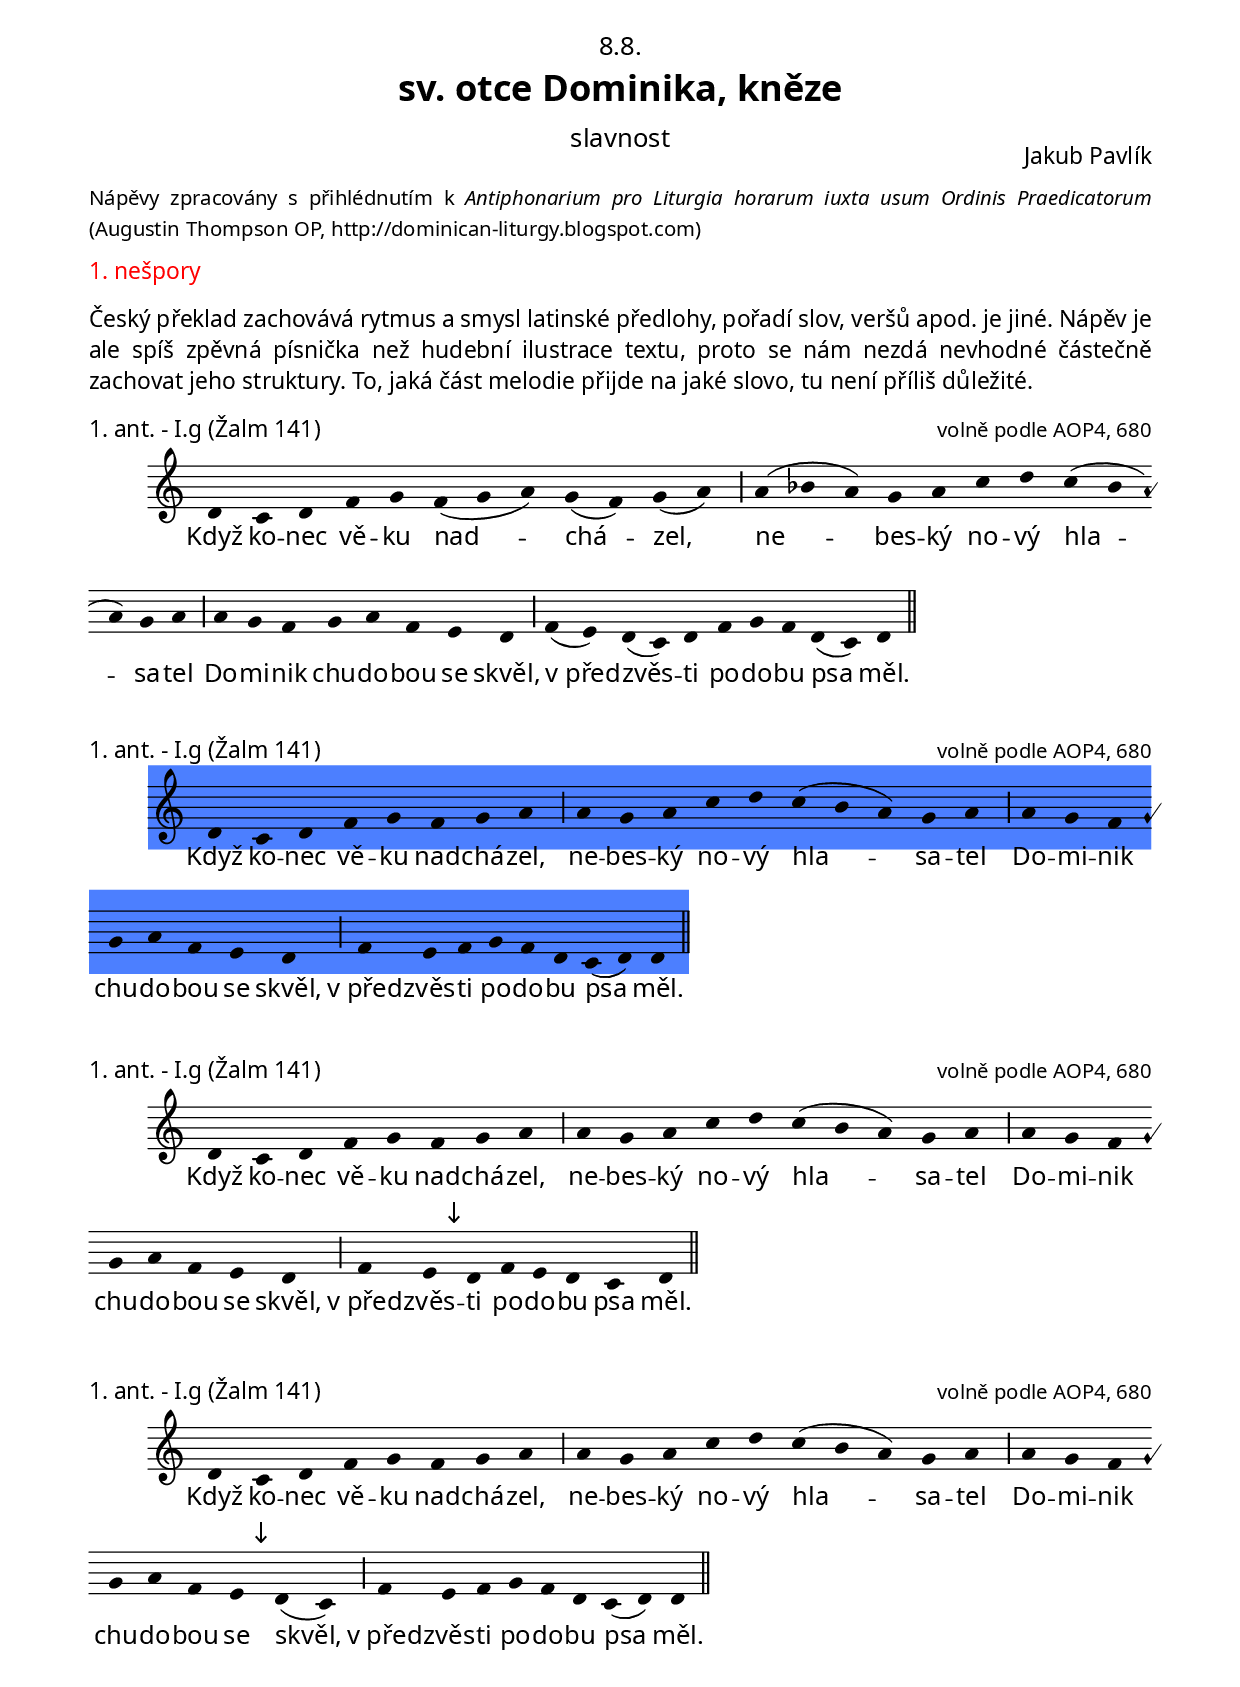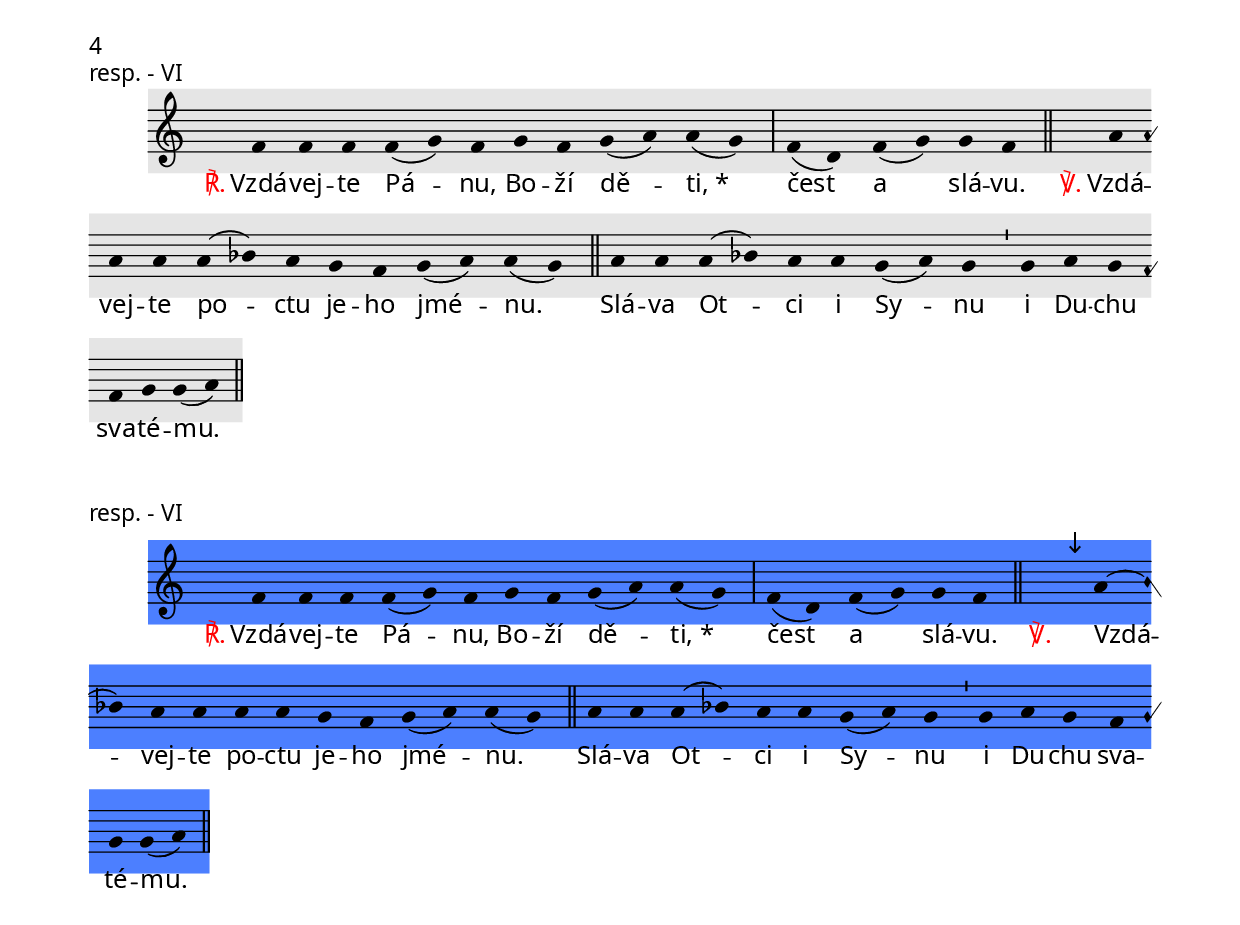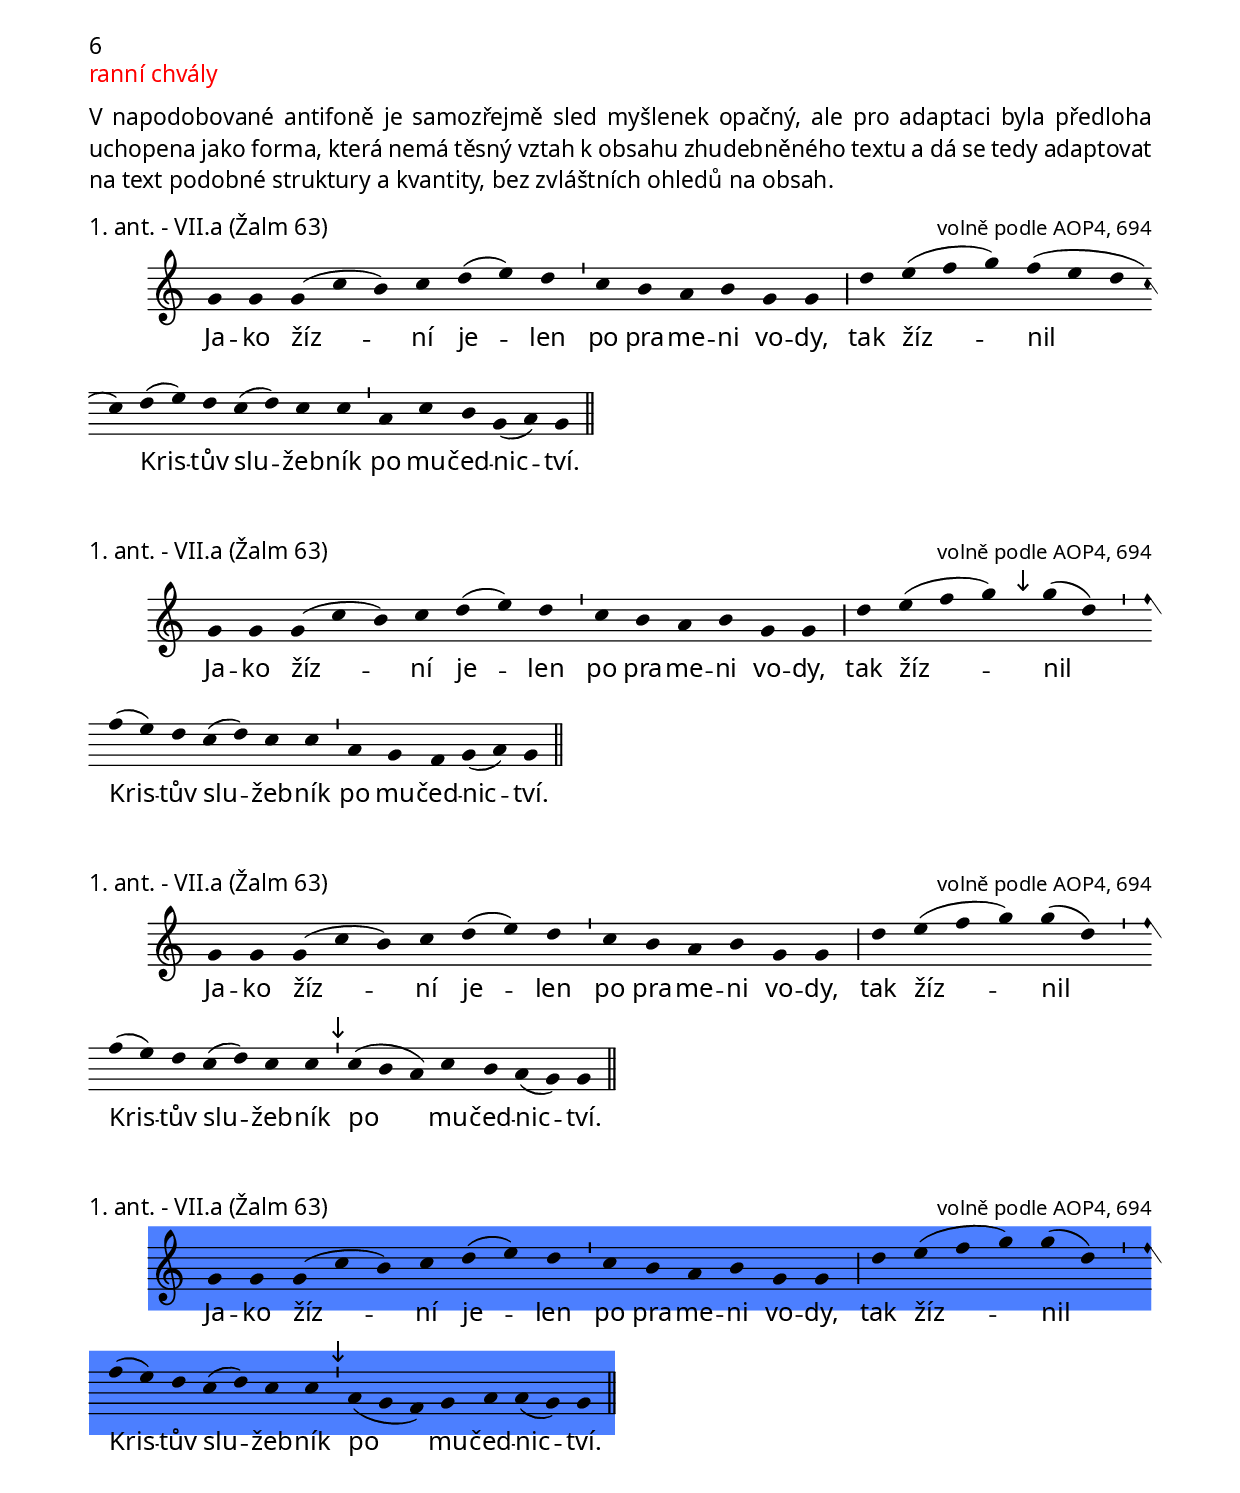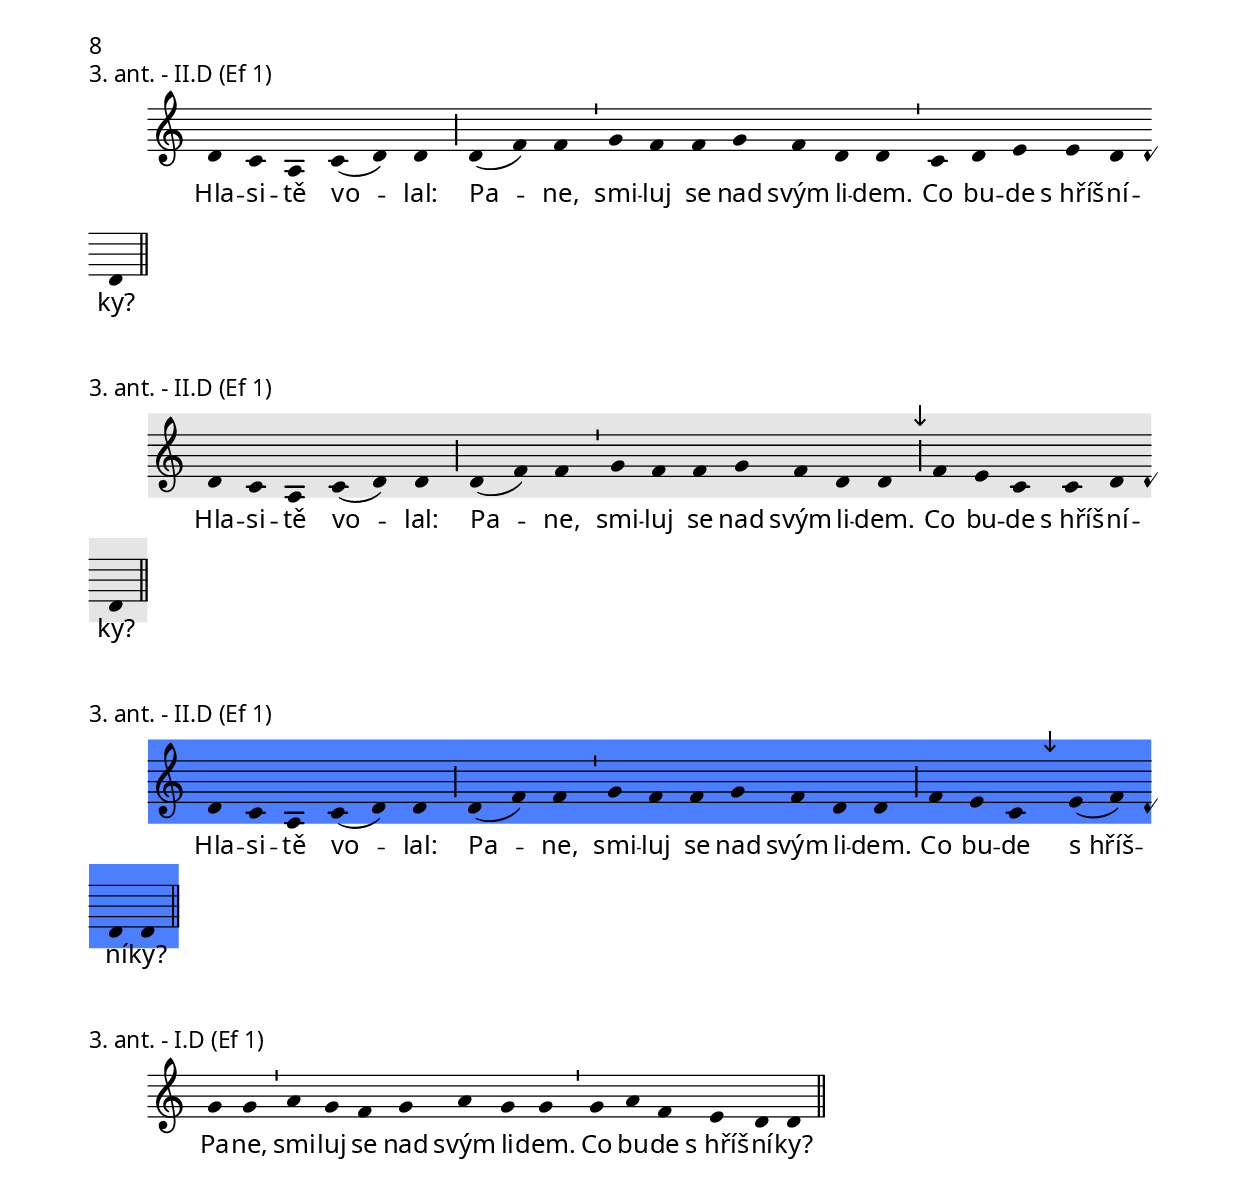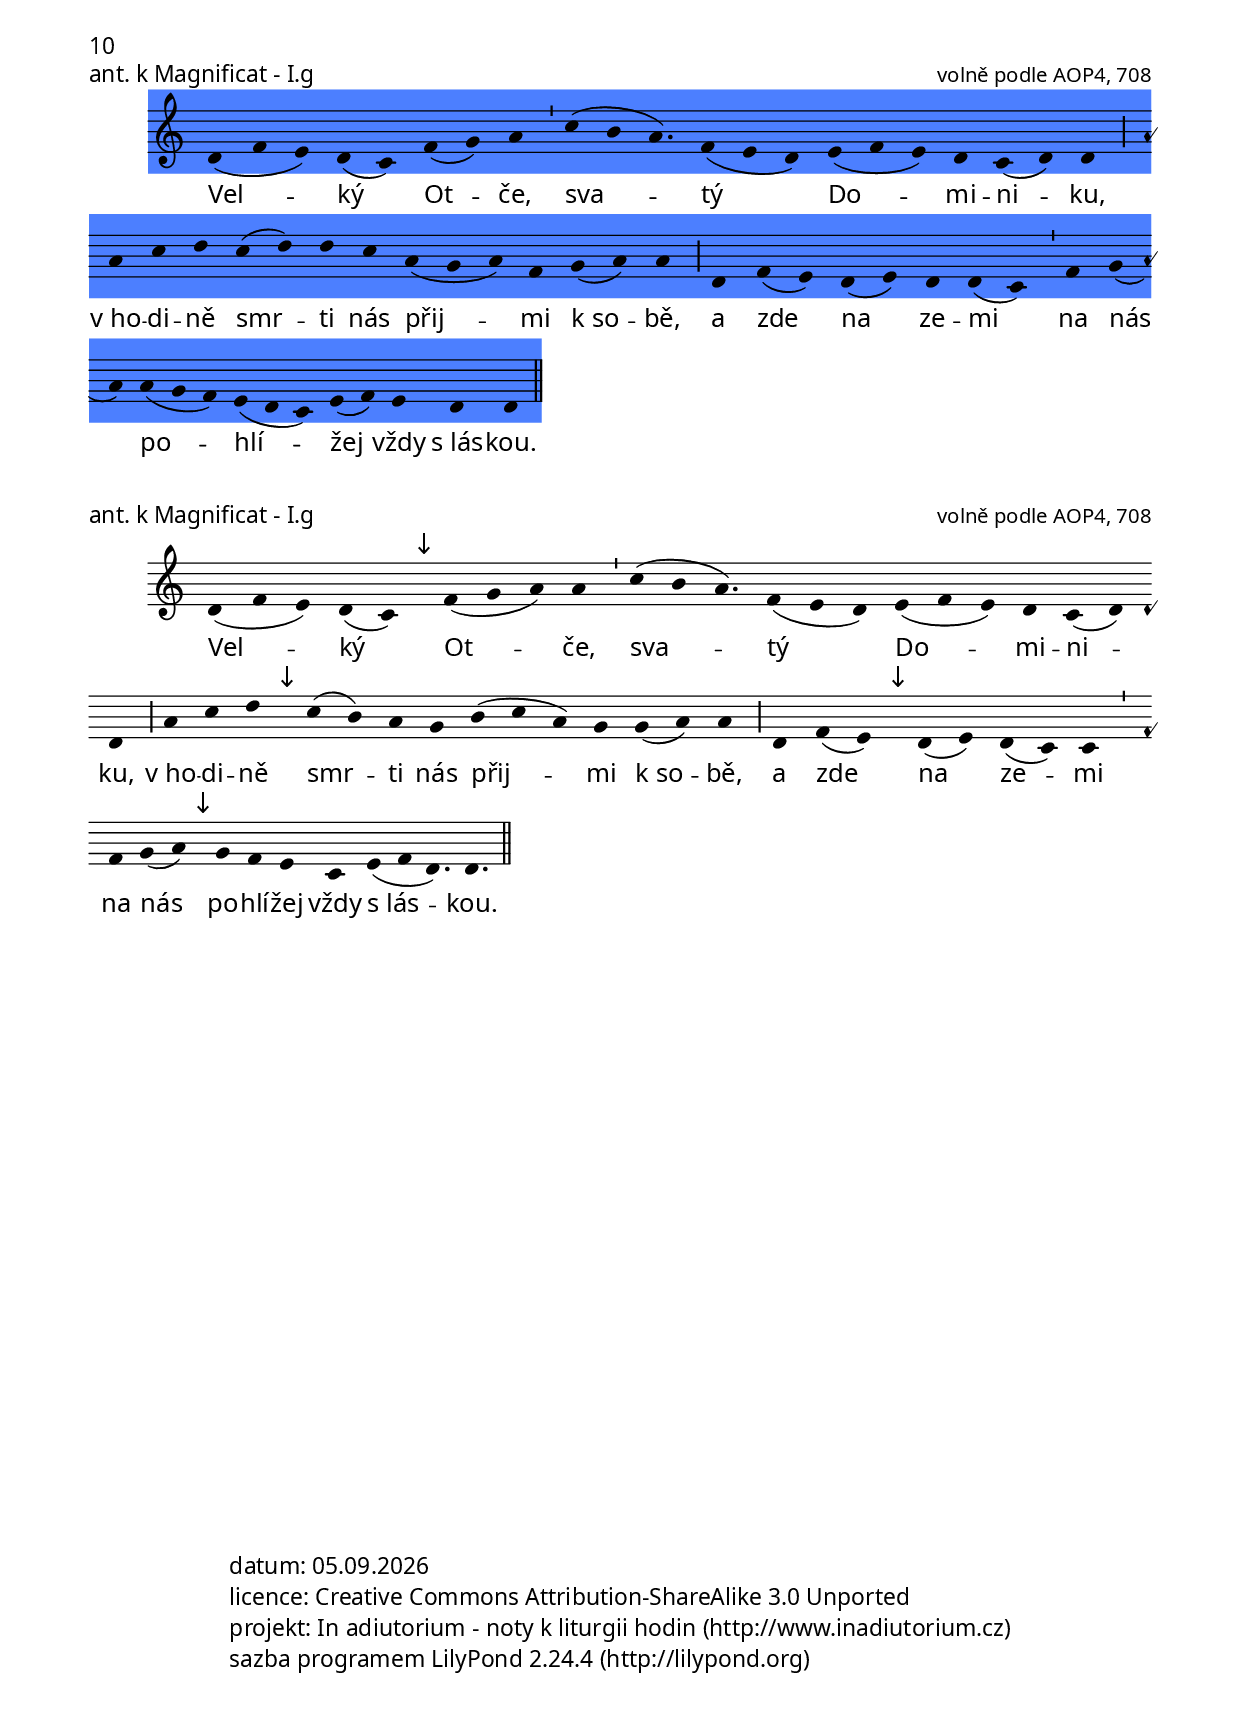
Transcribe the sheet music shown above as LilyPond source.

\version "2.16.0"

\include "../../spolecne.ly"
\include "../../dilyresponsorii.ly"

\header {
  title = \markup\titleSvatek
            "sv. otce Dominika, kněze"
            slavnost
            8.8.
  composer = "Jakub Pavlík"
}

\markup\small\justify{
  Nápěvy zpracovány s přihlédnutím
  k \italic{Antiphonarium pro Liturgia horarum iuxta usum Ordinis Praedicatorum}
  (Augustin Thompson OP,
  \with-url #"http://dominican-liturgy.blogspot.com" {http://dominican-liturgy.blogspot.com)}
}

\markup {\nadpisHodinka {"1. nešpory"}}

\markup\justify{
  Český překlad zachovává rytmus a smysl latinské předlohy,
  pořadí slov, veršů apod. je jiné.
  Nápěv je ale spíš zpěvná písnička než hudební ilustrace textu,
  proto se nám nezdá nevhodné částečně zachovat jeho struktury.
  To, jaká část melodie přijde na jaké slovo, tu není příliš důležité.
}

\score {
  \relative c' {
    \choralniRezim
    d4 c d f g f( g a) g( f) g( a) \barMaior
    a( bes a) g a c d c( b a) g a \barMaior
    a g f g a f e d \barMaior
    f( e) d( c) d f g f d( c) d \barFinalis
  }
  \addlyrics {
    Když ko -- nec vě -- ku nad -- chá -- zel,
    ne -- bes -- ký no -- vý hla -- sa -- tel
    Do -- mi -- nik chu -- do -- bou se skvěl,
    v_před -- zvěs -- ti po -- do -- bu psa měl.
  }
  \header {
    fons_externus = "volně podle AOP4, 680"
    quid = "1. ant."
    modus = "I"
    differentia = "g"
    psalmus = "Žalm 141"
    id = "1ne-a1"
    piece = \markup {\sestavTitulek}
  }
}

\score {
  \relative c' {
    \zvyraznovacModry
    \choralniRezim
    d4 c d f g f g a \barMaior
    a g a c d c( b a) g a \barMaior
    a g f g a f e d \barMaior
    f e f g f d c( d) d \barFinalis
  }
  \addlyrics {
    Když ko -- nec vě -- ku nad -- chá -- zel,
    ne -- bes -- ký no -- vý hla -- sa -- tel
    Do -- mi -- nik chu -- do -- bou se skvěl,
    v_před -- zvěs -- ti po -- do -- bu psa měl.
  }
  \header {
    fons_externus = "volně podle AOP4, 680"
    quid = "1. ant."
    modus = "I"
    differentia = "g"
    psalmus = "Žalm 141"
    id = "1ne-a1"
    piece = \markup {\sestavTitulek}
  }
}

\score {
  \relative c' {
    \choralniRezim
    d4 c d f g f g a \barMaior
    a g a c d c( b a) g a \barMaior
    a g f g a f e d \barMaior
    f e \mark\sipka d f e d c d \barFinalis
  }
  \addlyrics {
    Když ko -- nec vě -- ku nad -- chá -- zel,
    ne -- bes -- ký no -- vý hla -- sa -- tel
    Do -- mi -- nik chu -- do -- bou se skvěl,
    v_před -- zvěs -- ti po -- do -- bu psa měl.
  }
  \header {
    fons_externus = "volně podle AOP4, 680"
    quid = "1. ant."
    modus = "I"
    differentia = "g"
    psalmus = "Žalm 141"
    id = "1ne-a1"
    piece = \markup {\sestavTitulek}
  }
}

\score {
  \relative c' {
    \choralniRezim
    d4 c d f g f g a \barMaior
    a g a c d c( b a) g a \barMaior
    a g f g a f e \mark\sipka d( c) \barMaior
    f e f g f d c( d) d \barFinalis
  }
  \addlyrics {
    Když ko -- nec vě -- ku nad -- chá -- zel,
    ne -- bes -- ký no -- vý hla -- sa -- tel
    Do -- mi -- nik chu -- do -- bou se skvěl,
    v_před -- zvěs -- ti po -- do -- bu psa měl.
  }
  \header {
    fons_externus = "volně podle AOP4, 680"
    quid = "1. ant."
    modus = "I"
    differentia = "g"
    psalmus = "Žalm 141"
    id = "1ne-a1"
    piece = \markup {\sestavTitulek}
  }
}

\pageBreak

\score {
  \relative c' {
    \zvyraznovacModry
    \key f \major
    \choralniRezim
    f4 f a c c4.( d4) c bes( a) f g a \barMaior
    c( d f) e f( e d) c \barMin c d c a bes c \barMaior
    c d c( a bes) a \barMin g bes a g f f \barFinalis
  }
  \addlyrics {
    Pro Kris -- to -- vo jmé -- no žil, u -- mí -- ral,
    všu -- de Bo -- ží se -- me -- no roz -- sé -- val,
    chrá -- něn ští -- tem chu -- do -- by bo -- jo -- val.
  }
  \header {
    fons_externus = "volně podle AOP4, 682"
    quid = "2. ant."
    modus = "V"
    differentia = "a"
    psalmus = "Žalm 142"
    id = "1ne-a2"
    piece = \markup {\sestavTitulek}
  }
}

\pageBreak

\score {
  \relative c' {
    \zvyraznovacModry
    \choralniRezim
    c4 d f g f e d \barMin
    f g a f g a \barMaior
    c d c b a g a( g) \barMin
    f g f d c( d) d \barFinalis
  }
  \addlyrics {
    V_jas -- né ne -- be vchá -- zí již,
    tě -- les -- ných pout zba -- ven,
    na -- pl -- ně -- nou Pá -- nem číš
    o -- kou -- ší teď bla -- žen.
  }
  \header {
    fons_externus = "volně podle AOP4, 683"
    quid = "3. ant."
    modus = "I"
    differentia = "D"
    psalmus = "Flp 2"
    id = "1ne-a3"
    piece = \markup {\sestavTitulek}
  }
}

\pageBreak

\score {
  \relative c' {
    \zvyraznovacSedy
    \choralniRezim

    % R
    \neviditelna f
    f4 f f f( g) f g f g( a) a( g) \barMax
    f( d) f( g) g f \barFinalis
    % V
    \neviditelna a
    a4 a a a( bes) a g f g( a) a( g) \barFinalis

    \respVIdoxologie \barFinalis
  }
  \addlyrics {
    \Response Vzdá -- vej -- te Pá -- nu, Bo -- ží dě -- ti,_*
    čest a slá -- vu.
    \Verse Vzdá -- vej -- te po -- ctu je -- ho jmé -- nu.
    \textRespDoxologie
  }
  \header {
    quid = "resp."
    modus = "VI"
    id = "1ne-r"
    piece = \markup {\sestavTitulekResp}
  }
}

\score {
  \relative c' {
    \zvyraznovacModry
    \choralniRezim

    % R
    \neviditelna f
    f4 f f f( g) f g f g( a) a( g) \barMax
    f( d) f( g) g f \barFinalis
    % V
    \neviditelna a
    \mark\sipka a4( bes) a a a a g f g( a) a( g) \barFinalis

    \respVIdoxologie \barFinalis
  }
  \addlyrics {
    \Response Vzdá -- vej -- te Pá -- nu, Bo -- ží dě -- ti,_*
    čest a slá -- vu.
    \Verse Vzdá -- vej -- te po -- ctu je -- ho jmé -- nu.
    \textRespDoxologie
  }
  \header {
    quid = "resp."
    modus = "VI"
    id = "1ne-r"
    piece = \markup {\sestavTitulekResp}
  }
}

\pageBreak

\score {
  \relative c' {
    \choralniRezim

  }
  \addlyrics {
    Bla -- že -- ný Do -- mi -- nik po -- zdvi -- hl ru -- ce k_ne -- bi a pra -- vil:
    Ot -- če sva -- tý, ty víš, že jsem o -- chot -- ně a vy -- tr -- va -- le pl -- nil tvou vů -- li
    a o -- chrá -- nil jsem a za -- cho -- val ty, kte -- ré jsi mi dal.
    Teď zas je do -- po -- rou -- čím to -- bě,
    za -- cho -- vej je a o -- chra -- ňuj.
  }
  \header {
    quid = "ant. k Magnificat"
    modus = ""
    differentia = ""
    psalmus = ""
    id = "1ne-amag"
    piece = \markup {\sestavTitulekBezZalmu}
  }
}

\markup {\nadpisHodinka {"invitatorium"}}

\score {
  \relative c' {
    \choralniRezim

  }
  \addlyrics {
    Pojď -- te se kla -- nět Pá -- nu a -- po -- što -- lů,
    kte -- rý u -- či -- nil z_Do -- mi -- ni -- ka
    hla -- sa -- te -- le e -- van -- ge -- li -- a.
  }
  \header {
    quid = "ant."
    modus = ""
    differentia = ""
    psalmus = ""
    id = "invit"
    piece = \markup {\sestavTitulekBezZalmu}
  }
}

\markup {\nadpisHodinka {"modlitba se čtením"}}

\score {
  \relative c' {
    \choralniRezim

  }
  \addlyrics {
    Ty, o kte -- rých Pán pře -- dem vě -- děl,
    ty ta -- ké před -- ur -- čil,
    a -- by by -- li ve sho -- dě s_ob -- ra -- zem je -- ho Sy -- na,
    a -- by tak on byl prv -- ní z_mno -- ha brat -- ří.
  }
  \header {
    quid = "1. ant."
    modus = ""
    differentia = ""
    psalmus = "Žalm 1"
    id = "mc-a1"
    piece = \markup {\sestavTitulek}
  }
}

\score {
  \relative c' {
    \choralniRezim

  }
  \addlyrics {
    Bůh za -- zá -- řil v_na -- šem srd -- ci,
    a -- by o -- sví -- til li -- di po -- zná -- ním je -- ho ve -- leb -- nos -- ti,
    kte -- rá je na Kris -- to -- vě tvá -- ři.
  }
  \header {
    quid = "2. ant."
    modus = ""
    differentia = ""
    psalmus = "Žalm 2"
    id = "mc-a2"
    piece = \markup {\sestavTitulek}
  }
}

\score {
  \relative c' {
    \choralniRezim

  }
  \addlyrics {
    Bůh, dár -- ce na -- dě -- je,
    ať vás na -- pl -- ní sa -- mou ra -- dos -- tí i po -- ko -- jem ve ví -- ře,
    a -- bys -- te pro -- spí -- va -- li v_na -- dě -- ji
    s_moc -- nou po -- mo -- cí Du -- cha Sva -- té -- ho.
  }
  \header {
    quid = "3. ant."
    modus = ""
    differentia = ""
    psalmus = "Žalm 24"
    id = "mc-a3"
    piece = \markup {\sestavTitulek}
  }
}

\score {
  \relative c' {
    \choralniRezim

    % R
    \neviditelna a

    % V
    \neviditelna a

    % R
    \neviditelna a

    % Slava
  }
  \addlyrics {
    \Response Hlá -- sej slo -- vo!
    Na -- lé -- hej, ať je to vhod či ne -- vhod,
    u -- svěd -- čuj, do -- mlou -- vej, na -- po -- mí -- nej,
    s_veš -- ke -- rou sho -- ví -- va -- vos -- tí a zna -- los -- tí na -- u -- ky._*

    Ty však buď ve všem roz -- váž -- ný,
    vy -- tr -- va -- lý ve zkouš -- kách,
    pra -- cuj ja -- ko hla -- sa -- tel e -- van -- ge -- li -- a.

    \Verse Jak mi -- lý je pří -- chod těch,
    kdo při -- ná -- še -- jí ra -- dost -- nou zvěst!_*

    Ty však buď ve všem roz -- váž -- ný,
    vy -- tr -- va -- lý ve zkouš -- kách,
    pra -- cuj ja -- ko hla -- sa -- tel e -- van -- ge -- li -- a.
  }
  \header {
    quid = "1. resp."
    modus = ""
    id = "mc-r1"
    piece = \markup {\sestavTitulekResp}
  }
}

\score {
  \relative c' {
    \choralniRezim

    % R
    \neviditelna a

    % V
    \neviditelna a


  }
  \addlyrics {
    \Response Po -- vstal no -- vý hla -- sa -- tel spá -- sy,
    byl jak o -- heň_*
    a je -- ho slo -- vo plá -- lo jak po -- cho -- deň.
    \Verse V_je -- ho ús -- tech by -- la na -- u -- ka prav -- dy,
    ne -- pra -- vost se ne -- na -- lez -- la na je -- ho rtech._*
    A je -- ho slo -- vo plá -- lo jak po -- cho -- deň.
  }
  \header {
    quid = "2. resp."
    modus = ""
    id = "mc-r2"
    piece = \markup {\sestavTitulekResp}
  }
}

\markup\italic{Nebo další možnosti, zde nezpracované.}

\pageBreak

\markup {\nadpisHodinka {"ranní chvály"}}

\markup\justify{
  V napodobované antifoně je samozřejmě sled myšlenek opačný,
  ale pro adaptaci byla předloha uchopena jako forma,
  která nemá těsný vztah k obsahu zhudebněného textu
  a dá se tedy adaptovat na text podobné struktury a kvantity,
  bez zvláštních ohledů na obsah.
}

\score {
  \relative c'' {
    \choralniRezim
    g4 g g( c b) c d( e) d \barMin
    c b a b g g \barMaior
    d' e( f g) f( e d c) d( e) d c( d) c c \barMin
    a c b g( a) g \barFinalis
  }
  \addlyrics {
    Ja -- ko žíz -- ní je -- len
    po pra -- me -- ni vo -- dy,
    tak žíz -- nil Kris -- tův slu -- žeb -- ník
    po mu -- čed -- nic -- tví.
  }
  \header {
    fons_externus = "volně podle AOP4, 694"
    quid = "1. ant."
    modus = "VII"
    differentia = "a"
    psalmus = "Žalm 63"
    id = "rch-a1"
    piece = \markup {\sestavTitulek}
  }
}

\score {
  \relative c'' {
    \choralniRezim
    g4 g g( c b) c d( e) d \barMin
    c b a b g g \barMaior
    d' e( f g) \mark\sipka g( d) \barMin
    f( e) d c( d) c c \barMin
    a g f g( a) g \barFinalis
  }
  \addlyrics {
    Ja -- ko žíz -- ní je -- len
    po pra -- me -- ni vo -- dy,
    tak žíz -- nil
    Kris -- tův slu -- žeb -- ník
    po mu -- čed -- nic -- tví.
  }
  \header {
    fons_externus = "volně podle AOP4, 694"
    quid = "1. ant."
    modus = "VII"
    differentia = "a"
    psalmus = "Žalm 63"
    id = "rch-a1"
    piece = \markup {\sestavTitulek}
  }
}

\score {
  \relative c'' {
    \choralniRezim
    g4 g g( c b) c d( e) d \barMin
    c b a b g g \barMaior
    d' e( f g) g( d) \barMin
    f( e) d c( d) c c \barMin
    \mark\sipka c( b a) c b a( g) g \barFinalis
  }
  \addlyrics {
    Ja -- ko žíz -- ní je -- len
    po pra -- me -- ni vo -- dy,
    tak žíz -- nil
    Kris -- tův slu -- žeb -- ník
    po mu -- čed -- nic -- tví.
  }
  \header {
    fons_externus = "volně podle AOP4, 694"
    quid = "1. ant."
    modus = "VII"
    differentia = "a"
    psalmus = "Žalm 63"
    id = "rch-a1"
    piece = \markup {\sestavTitulek}
  }
}

\score {
  \relative c'' {
    \zvyraznovacModry
    \choralniRezim
    g4 g g( c b) c d( e) d \barMin
    c b a b g g \barMaior
    d' e( f g) g( d) \barMin
    f( e) d c( d) c c \barMin
    \mark\sipka a( g f) g a a( g) g \barFinalis
  }
  \addlyrics {
    Ja -- ko žíz -- ní je -- len
    po pra -- me -- ni vo -- dy,
    tak žíz -- nil
    Kris -- tův slu -- žeb -- ník
    po mu -- čed -- nic -- tví.
  }
  \header {
    fons_externus = "volně podle AOP4, 694"
    quid = "1. ant."
    modus = "VII"
    differentia = "a"
    psalmus = "Žalm 63"
    id = "rch-a1"
    piece = \markup {\sestavTitulek}
  }
}

\pageBreak

\score {
  \relative c' {
    \choralniRezim

  }
  \addlyrics {
    Bra -- tr Do -- mi -- nik se -- tr -- vá -- val v_mod -- lit -- bě
    ve dne v_no -- ci.
  }
  \header {
    quid = "2. ant."
    modus = ""
    differentia = ""
    psalmus = "Dan 3-III"
    id = "rch-a2"
    piece = \markup {\sestavTitulek}
  }
}

\score {
  \relative c' {
    \choralniRezim

  }
  \addlyrics {
    Když Do -- mi -- nik po -- sí -- lal brat -- ry ká -- zat,
    pro -- sil je a na -- po -- mí -- nal,
    a -- by hor -- li -- vě pra -- co -- va -- li na spá -- se du -- ší.
  }
  \header {
    quid = "3. ant."
    modus = ""
    differentia = ""
    psalmus = "Žalm 149"
    id = "rch-a3"
    piece = \markup {\sestavTitulek}
  }
}

\score {
  \relative c' {
    \zvyraznovacModry
    \choralniRezim

    % R
    \neviditelna f
    f4 f f f g f g a a( g) \barMax
    f d f g g f \barFinalis
    % V
    \neviditelna a
    a4 a a( bes) a g( a) g g \barMin a g f g( a) a( g) \barFinalis
    % Slava
    \respVIdoxologie \barFinalis
  }
  \addlyrics {
    \Response Vy -- pra -- vuj -- te me -- zi po -- ha -- ny_*
    o Pá -- no -- vě slá -- vě.
    \Verse Me -- zi vše -- mi ná -- ro -- dy o je -- ho di -- vech.
    \textRespDoxologie
  }
  \header {
    quid = "resp."
    modus = "VI"
    id = "rch-r"
    piece = \markup {\sestavTitulekResp}
  }
}

\score {
  \relative c' {
    \choralniRezim

  }
  \addlyrics {
    Jak mi -- lý je pří -- chod to -- ho,
    kdo zvěs -- tu -- je po -- koj a o -- zna -- mu -- je spá -- su,
    kte -- rý pra -- ví Si -- o -- nu:
    Kra -- lu -- je Bůh tvůj.
  }
  \header {
    quid = "ant. k Benedictus"
    modus = ""
    differentia = ""
    psalmus = ""
    id = "rch-aben"
    piece = \markup {\sestavTitulekBezZalmu}
  }
}

\markup {\nadpisHodinka {"modlitba uprostřed dne"}}

\score {
  \relative c' {
    \choralniRezim

  }
  \addlyrics {
    Měj -- te lás -- ku, buď -- te po -- kor -- ní,
    va -- ším vlast -- nic -- tvím ať je do -- bro -- vol -- ná chu -- do -- ba.
  }
  \header {
    quid = "ant. dopoledne"
    modus = ""
    differentia = ""
    psalmus = ""
    id = "tercie"
    piece = \markup {\sestavTitulekBezZalmu}
  }
}

\score {
  \relative c' {
    \choralniRezim

  }
  \addlyrics {
    Byl to nej -- vět -- ší a nej -- lep -- ší tě -- ši -- tel
    po -- kou -- še -- ných brat -- ří
    i ji -- ných li -- dí.
  }
  \header {
    quid = "ant. v poledne"
    modus = ""
    differentia = ""
    psalmus = ""
    id = "sexta"
    piece = \markup {\sestavTitulekBezZalmu}
  }
}

\score {
  \relative c' {
    \choralniRezim

  }
  \addlyrics {
    O -- prav -- do -- vě mi -- lo -- val chu -- do -- bu
    a no -- sil vždy pros -- tý o -- děv.
  }
  \header {
    quid = "ant. odpoledne"
    modus = ""
    differentia = ""
    psalmus = ""
    id = "nona"
    piece = \markup {\sestavTitulekBezZalmu}
  }
}

\markup {\nadpisHodinka {"2. nešpory"}}

\score {
  \relative c' {
    \choralniRezim

  }
  \addlyrics {
    Všech -- ny li -- di ob -- jí -- mal
    ši -- ro -- kou ná -- ru -- čí lás -- ky
    a pro -- to -- že měl všech -- ny rád,
    mě -- li všich -- ni rá -- di je -- ho.
  }
  \header {
    quid = "1. ant."
    modus = ""
    differentia = ""
    psalmus = "Žalm 115"
    id = "2ne-a1"
    piece = \markup {\sestavTitulek}
  }
}

\score {
  \relative c' {
    \choralniRezim

  }
  \addlyrics {
    Po -- hnut sou -- ci -- tem a lás -- kou
    pro -- dal kni -- hy a všech -- no, co měl,
    a da -- ro -- val to na vý -- ži -- vu chu -- dých.
  }
  \header {
    quid = "2. ant."
    modus = ""
    differentia = ""
    psalmus = "Žalm 125"
    id = "2ne-a2"
    piece = \markup {\sestavTitulek}
  }
}

\pageBreak

\score {
  \relative c' {
    \choralniRezim
    d4 c a c( d) d \barMaior
    d( f) f \barMin
    g f f g f d d \barMin
    c d e e d d \barFinalis
  }
  \addlyrics {
    Hla -- si -- tě vo -- lal:
    Pa -- ne,
    smi -- luj se nad svým li -- dem.
    Co bu -- de s_hříš -- ní -- ky?
  }
  \header {
    quid = "3. ant."
    modus = "II"
    differentia = "D"
    psalmus = "Ef 1"
    id = "2ne-a3"
    piece = \markup {\sestavTitulek}
  }
}

\score {
  \relative c' {
    \zvyraznovacSedy
    \choralniRezim
    d4 c a c( d) d \barMaior
    d( f) f \barMin
    g f f g f d d \barMaior
    \mark\sipka f e c c d d \barFinalis
  }
  \addlyrics {
    Hla -- si -- tě vo -- lal:
    Pa -- ne,
    smi -- luj se nad svým li -- dem.
    Co bu -- de s_hříš -- ní -- ky?
  }
  \header {
    quid = "3. ant."
    modus = "II"
    differentia = "D"
    psalmus = "Ef 1"
    id = "2ne-a3"
    piece = \markup {\sestavTitulek}
  }
}

\score {
  \relative c' {
    \zvyraznovacModry
    \choralniRezim
    d4 c a c( d) d \barMaior
    d( f) f \barMin
    g f f g f d d \barMaior
    f e c \mark\sipka e( f) d d \barFinalis
  }
  \addlyrics {
    Hla -- si -- tě vo -- lal:
    Pa -- ne,
    smi -- luj se nad svým li -- dem.
    Co bu -- de s_hříš -- ní -- ky?
  }
  \header {
    quid = "3. ant."
    modus = "II"
    differentia = "D"
    psalmus = "Ef 1"
    id = "2ne-a3"
    piece = \markup {\sestavTitulek}
  }
}

\score {
  \relative c'' {
    \choralniRezim
    g4 g \barMin
    a g f g a g g \barMin
    g a f e d d \barFinalis
  }
  \addlyrics {
    %Hla -- si -- tě vo -- lal:
    Pa -- ne,
    smi -- luj se nad svým li -- dem.
    Co bu -- de s_hříš -- ní -- ky?
  }
  \header {
    quid = "3. ant."
    modus = "I"
    differentia = "D"
    psalmus = "Ef 1"
    id = "2ne-a3"
    piece = \markup {\sestavTitulek}
  }
}

\pageBreak

\score {
  \relative c' {
    \zvyraznovacModry
    \choralniRezim

    % R
    \neviditelna f
    f4 g g f f \barMin f f g g f g( a) a( g) \barMax
    g f d f g g f \barFinalis
    % V
    \neviditelna a
    a4 a a a g( a) g g \barMin a g f g g( a) \barFinalis
    % Slava
    \respVIdoxologie \barFinalis
  }
  \addlyrics {
    \Response Bla -- ho -- sla -- ve -- ní, kdo sly -- ší Bo -- ží slov -- o_*
    a za -- cho -- vá -- va -- jí je.
    \Verse Při -- ná -- še -- jí u -- ži -- tek v_tr -- pě -- li -- vos -- ti.
    \textRespDoxologie
  }
  \header {
    quid = "resp."
    modus = "VI"
    id = "2ne-r"
    piece = \markup {\sestavTitulekResp}
  }
}

\pageBreak

\score {
  \relative c' {
    \zvyraznovacModry
    \choralniRezim
    d4( f e) d( c) f( g) a \barMin
    c( b a4.) f4( e d) e( f e) d c( d) d \barMaior
    a' c d c( d) d c a( g a) f g( a) a \barMaior
    d, f( e) d( e) d d( c) \barMin
    f g( a) a( g f) e( d c) e( f) e d d \barFinalis
  }
  \addlyrics {
    Vel -- ký Ot -- če,
    sva -- tý Do -- mi -- ni -- ku,
    v_ho -- di -- ně smr -- ti nás přij -- mi k_so -- bě,
    a zde na ze -- mi
    na nás po -- hlí -- žej vždy s_lás -- kou.
  }
  \header {
    fons_externus = "volně podle AOP4, 708"
    quid = "ant. k Magnificat"
    modus = "I"
    differentia = "g"
    psalmus = ""
    id = "2ne-amag"
    piece = \markup {\sestavTitulekBezZalmu}
  }
}

\score {
  \relative c' {
    \choralniRezim
    d4( f e) d( c) \mark\sipka f( g a) a \barMin
    c( b a4.) f4( e d) e( f e) d c( d) d \barMaior
    a' c d \mark\sipka c( b) a g b( c a) g g( a) a \barMaior
    d, f( e) \mark\sipka d( e) d( c) c \barMin
    f g( a) \mark\sipka g f e c e( f d4.) d \barFinalis
  }
  \addlyrics {
    Vel -- ký Ot -- če,
    sva -- tý Do -- mi -- ni -- ku,
    v_ho -- di -- ně smr -- ti nás přij -- mi k_so -- bě,
    a zde na ze -- mi
    na nás po -- hlí -- žej vždy s_lás -- kou.
  }
  \header {
    fons_externus = "volně podle AOP4, 708"
    quid = "ant. k Magnificat"
    modus = "I"
    differentia = "g"
    psalmus = ""
    id = "2ne-amag"
    piece = \markup {\sestavTitulekBezZalmu}
  }
}